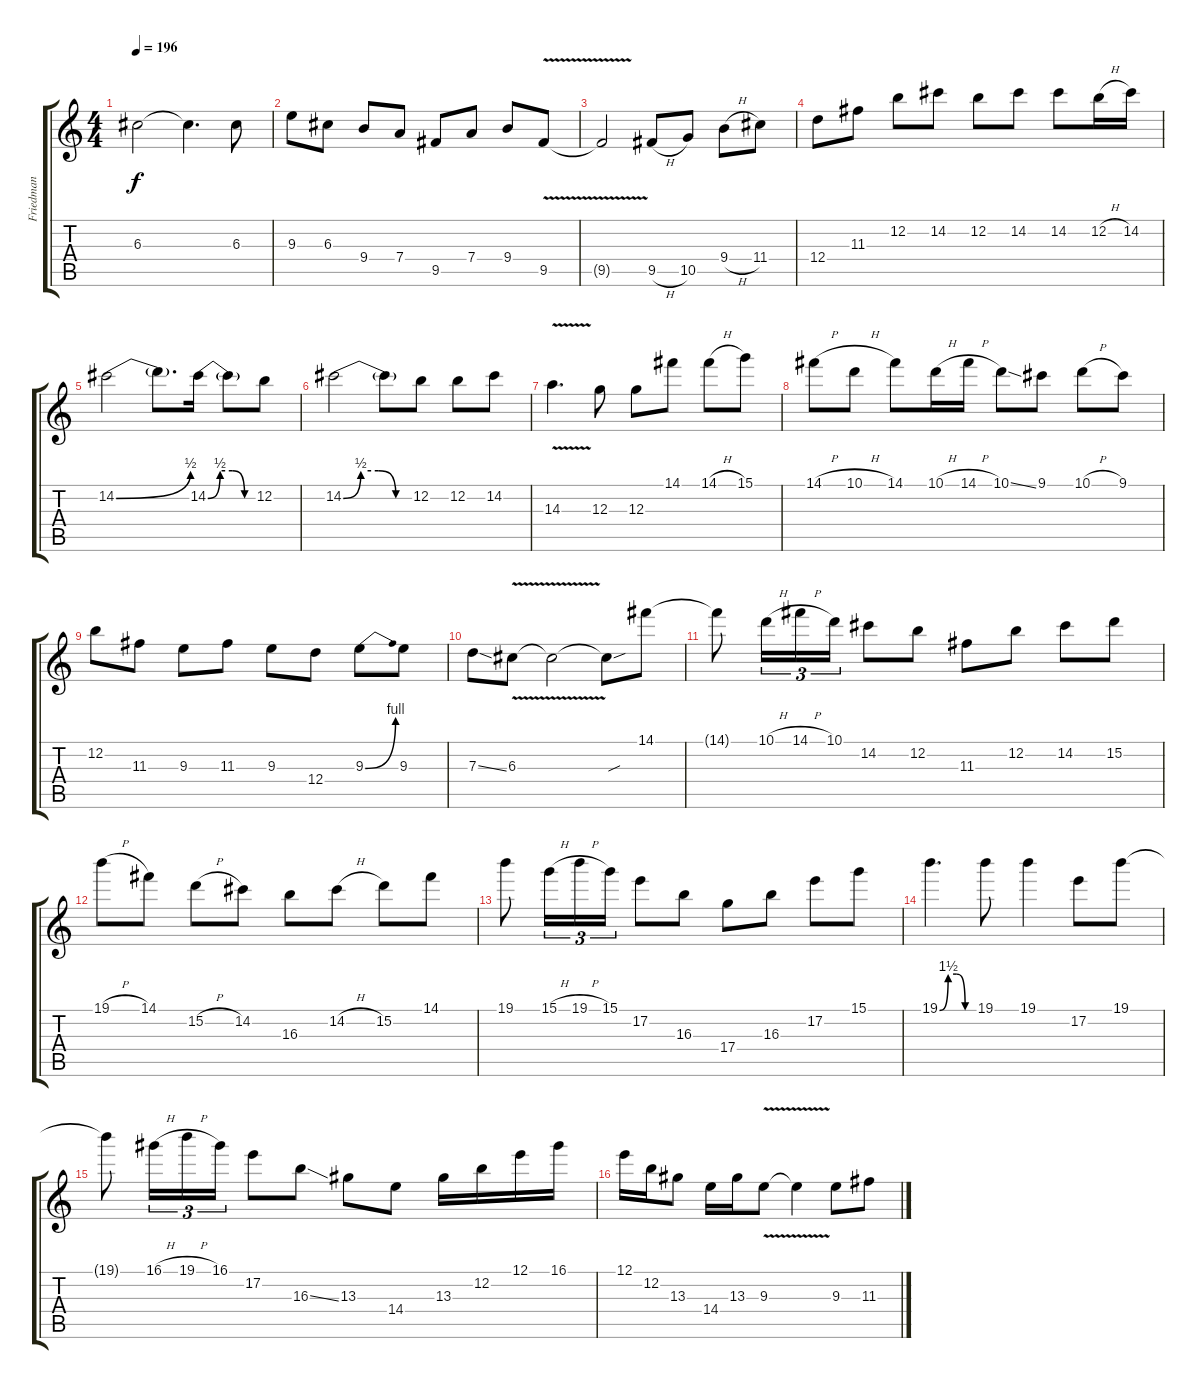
\track ("Friedman" "Friedman") {instrument distortionguitar}
\staff {score tabs}
\tuning (E4 B3 G3 D3 A2 E2) {hide}
\ts (4 4)
\tempo 196
\clef g2
\ks c
6.3.2{dy f} 6.3{t}.4{d} 6.3.8 |
9.3.8 6.3.8 9.4.8 7.4.8 9.5.8 7.4.8 9.4.8 9.5{v}.8 |
9.5{t}.2 9.5{h}.8 10.5.8 9.4{h}.8 11.4.8 |
12.4.8 11.3.8 12.2.8 14.2.8 12.2.8 14.2.8 14.2.8 12.2{h}.16 14.2.16 |
14.2{be (bend 0 0 60 2)}.2 14.2{t}.8{d} 14.2{be (custom 0 0 15 2 30 2 45 0 60 0)}.16 14.2{t}.8 12.2.8 |
14.2{be (custom 0 0 15 2 30 2 45 0 60 0)}.2 14.2{t}.8 12.2.8 12.2.8 14.2.8 |
14.3{v}.4{d} 12.3.8 12.3.8 14.1.8 14.1{h}.8 15.1.8 |
14.1{h}.8 10.1{h}.8 14.1.8 10.1{h}.16 14.1{h}.16 10.1{ss}.8 9.1.8 10.1{h}.8 9.1.8 |
12.2.8 11.3.8 9.3.8 11.3.8 9.3.8 12.4.8 9.3{be (bend 0 0 60 4)}.8 9.3.8 |
7.3{ss}.8 6.3{v}.8 6.3{t}.2 6.3{sou t}.8 14.1.8 |
14.1{t}.8 10.1{h}.16{tu (3 2)} 14.1{h}.16{tu (3 2)} 10.1.16{tu (3 2)} 14.2.8 12.2.8 11.3.8 12.2.8 14.2.8 15.2.8 |
19.1{h}.8 14.1.8 15.2{h}.8 14.2.8 16.3.8 14.2{h}.8 15.2.8 14.1.8 |
19.1.8 15.1{h}.16{tu (3 2)} 19.1{h}.16{tu (3 2)} 15.1.16{tu (3 2)} 17.2.8 16.3.8 17.4.8 16.3.8 17.2.8 15.1.8 |
19.1{be (custom 0 0 15 6 30 6 45 0 60 0)}.4{d} 19.1.8 19.1.4 17.2.8 19.1.8 |
19.1{t}.8 16.1{h}.16{tu (3 2)} 19.1{h}.16{tu (3 2)} 16.1.16{tu (3 2)} 17.2.8 16.3{ss}.8 13.3.8 14.4.8 13.3.16 12.2.16 12.1.16 16.1.16 |
12.1.16 12.2.16 13.3.8 14.4.16 13.3.16 9.3{v}.8 9.3{t}.4 9.3.8 11.3.8
